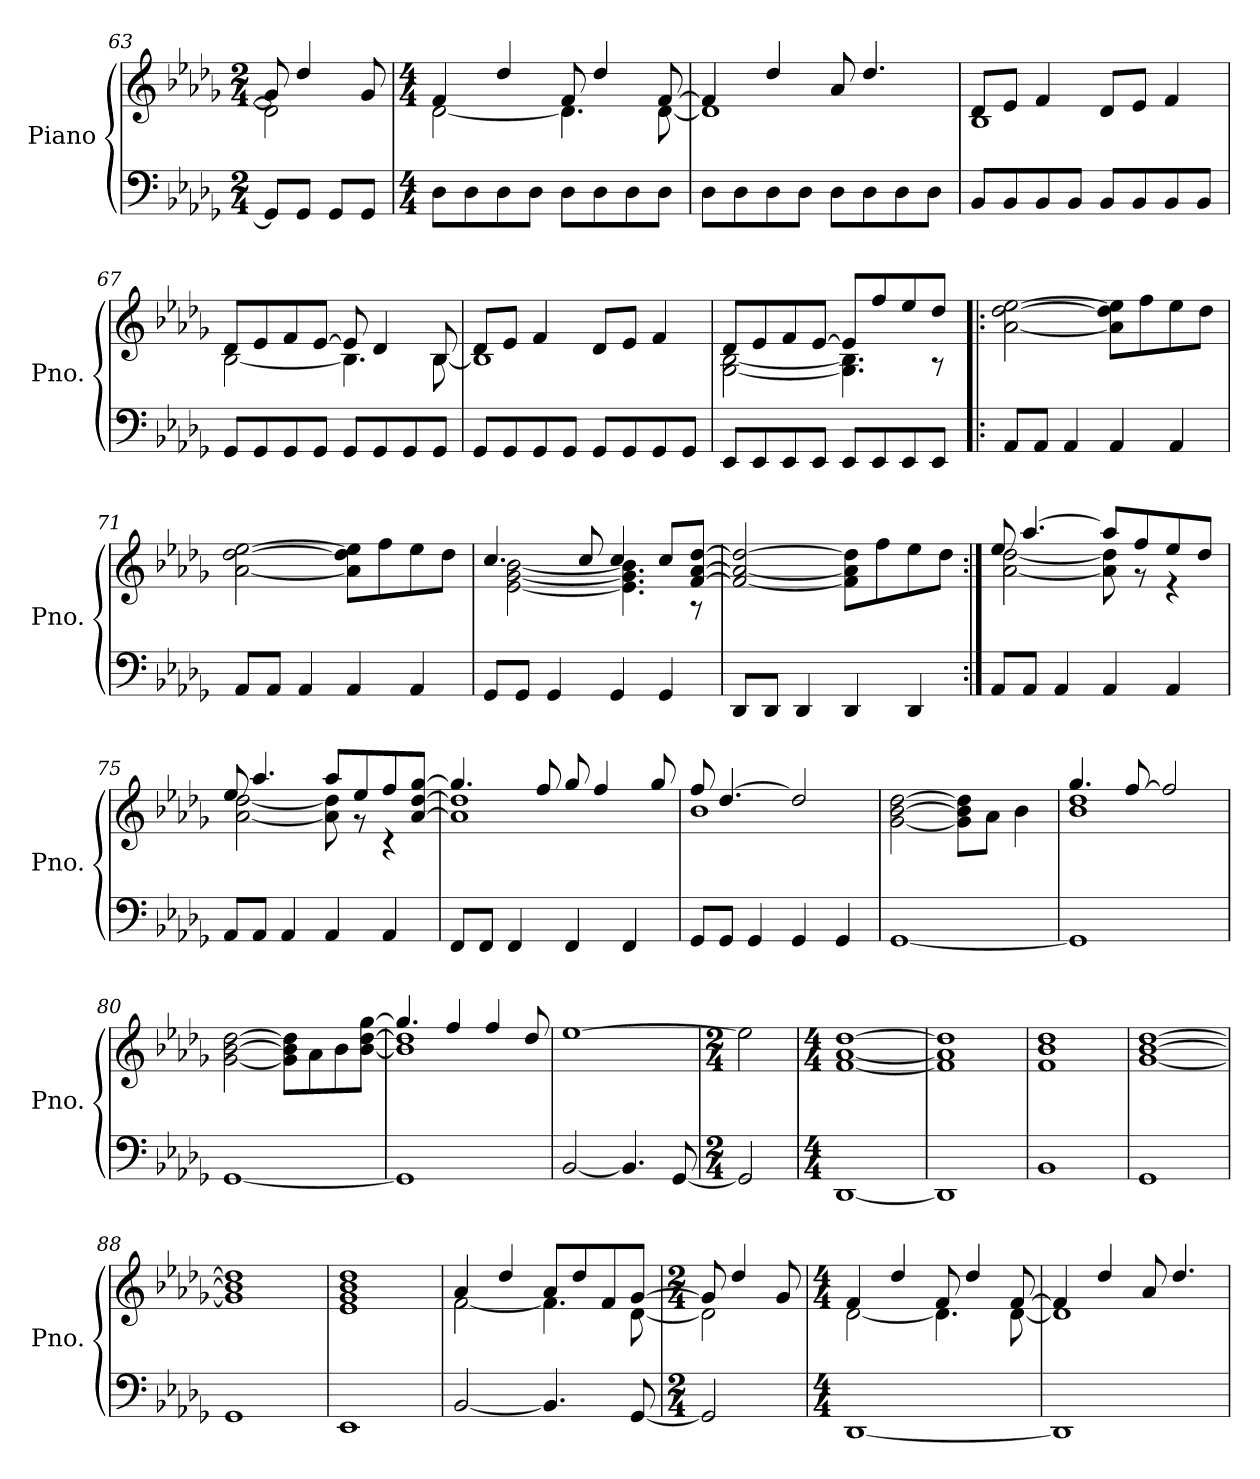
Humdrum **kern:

**kern	**kern
*part1	*part1
*staff2	*staff1
*I"Piano	*
*I'Pno.	*
*clefF4	*clefG2
*k[b-e-a-d-g-]	*k[b-e-a-d-g-]
*M2/4	*M2/4
=63	=63
*	*^
8GG-/L]	8g-/]	2d-\]
8GG-/J	4dd-/	.
8GG-/L	.	.
8GG-/J	8g-/	.
=64	=64	=64
*M4/4	*M4/4	*
8D-\L	4f/	[2d-\
8D-\	.	.
8D-\	4dd-/	.
8D-\J	.	.
8D-\L	8f/	4.d-\]
8D-\	4dd-/	.
8D-\	.	.
8D-\J	[8f/	[8d-\
=65	=65	=65
8D-\L	4f/]	1d-]
8D-\	.	.
8D-\	4dd-/	.
8D-\J	.	.
8D-\L	8a-/	.
8D-\	4.dd-/	.
8D-\	.	.
8D-\J	.	.
=66	=66	=66
8BB-/L	8d-/L	1B-
8BB-/	8e-/J	.
8BB-/	4f/	.
8BB-/J	.	.
8BB-/L	8d-/L	.
8BB-/	8e-/J	.
8BB-/	4f/	.
8BB-/J	.	.
!!LO:LB:g=z	!!
=67	=67	=67
8GG-/L	8d-/L	[2B-\
8GG-/	8e-/	.
8GG-/	8f/	.
8GG-/J	[8e-/J	.
8GG-/L	8e-/]	4.B-\]
8GG-/	4d-/	.
8GG-/	.	.
8GG-/J	8B-/	[8B-\
=68	=68	=68
8GG-/L	8d-/L	1B-]
8GG-/	8e-/J	.
8GG-/	4f/	.
8GG-/J	.	.
8GG-/L	8d-/L	.
8GG-/	8e-/J	.
8GG-/	4f/	.
8GG-/J	.	.
=69	=69	=69
8EE-/L	8d-/L	[2G-\ [2B-\
8EE-/	8e-/	.
8EE-/	8f/	.
8EE-/J	[8e-/J	.
8EE-/L	8e-/L]	4.G-\] 4.B-\]
8EE-/	8ff/	.
8EE-/	8ee-/	.
8EE-/J	8dd-/J	8r
*	*v	*v
=70!|:	=70!|:
8AA-/L	[2a-\ [2dd-\ [2ee-\
8AA-/J	.
4AA-/	.
4AA-/	8a-\] 8dd-\] 8ee-\]L
.	8ff\
4AA-/	8ee-\
.	8dd-\J
!!LO:LB:g=z
=71	=71
8AA-/L	[2a-\ [2dd-\ [2ee-\
8AA-/J	.
4AA-/	.
4AA-/	8a-\] 8dd-\] 8ee-\]L
.	8ff\
4AA-/	8ee-\
.	8dd-\J
=72	=72
*	*^
8GG-/L	4.cc/	[2e-\ [2g-\ [2b-\
8GG-/J	.	.
4GG-/	.	.
.	8cc/	.
4GG-/	4cc/	4.e-\] 4.g-\] 4.b-\]
4GG-/	8cc/L	.
.	[8f/ [8a-/ [8dd-/J	8r
*	*v	*v
=73	=73
8DD-/L	2f/_ 2a-/_ 2dd-/_
8DD-/J	.
4DD-/	.
4DD-/	8f\] 8a-\] 8dd-\]L
.	8ff\
4DD-/	8ee-\
.	8dd-\J
=74:|!	=74:|!
*	*^
8AA-/L	8ee-/	[2a-\ [2dd-\
8AA-/J	[4.aa-/	.
4AA-/	.	.
4AA-/	8aa-/L]	8a-\] 8dd-\]
.	8ff/	8r
4AA-/	8ee-/	4r
.	8dd-/J	.
=75	=75	=75
8AA-/L	8ee-/	[2a-\ [2dd-\
8AA-/J	4.aa-/	.
4AA-/	.	.
4AA-/	8aa-/L	8a-\] 8dd-\]
.	8ee-/	8r
4AA-/	8ff/	4r
.	[8a-/ [8dd-/ [8gg-/J	.
!!LO:PB:g=z	!!
=76	=76	=76
8FF/L	4.gg-/]	1a-] 1dd-]
8FF/J	.	.
4FF/	.	.
.	8ff/	.
4FF/	8gg-/	.
.	4ff/	.
4FF/	.	.
.	8gg-/	.
=77	=77	=77
8GG-/L	8ff/	1b-
8GG-/J	[4.dd-/	.
4GG-/	.	.
4GG-/	2dd-/]	.
4GG-/	.	.
*	*v	*v
=78	=78
[1GG-	[2g-\ [2b-\ [2dd-\
.	8g-\] 8b-\] 8dd-\]L
.	8a-\J
.	4b-\
=79	=79
*	*^
1GG-]	4.gg-/	1b- 1dd-
.	[8ff/	.
.	2ff/]	.
*	*v	*v
=80	=80
[1GG-	[2g-\ [2b-\ [2dd-\
.	8g-\] 8b-\] 8dd-\]L
.	8a-\
.	8b-\
.	[8b-\ [8dd-\ [8gg-\J
=81	=81
*	*^
1GG-]	4.gg-/]	1b-] 1dd-]
.	4ff/	.
.	4ff/	.
.	8dd-/	.
*	*v	*v
=82	=82
[2BB-/	[1ee-
4.BB-/]	.
[8GG-/	.
!!LO:LB:g=z
=83	=83
*M2/4	*M2/4
2GG-/]	2ee-\]
=84	=84
*M4/4	*M4/4
[1DD-	[1f [1a- [1dd-
=85	=85
1DD-]	1f] 1a-] 1dd-]
=86	=86
1BB-	1f 1b- 1dd-
=87	=87
1GG-	[1g- [1b- [1dd-
=88	=88
1GG-	1g-] 1b-] 1dd-]
=89	=89
1EE-	1e- 1g- 1b- 1dd-
=90	=90
*	*^
[2BB-/	4a-/	[2f\
.	4dd-/	.
4.BB-/]	8a-/L	4.f\]
.	8dd-/	.
.	8f/	.
[8GG-/	[8g-/J	[8d-\
=91	=91	=91
*M2/4	*M2/4	*
2GG-/]	8g-/]	2d-\]
.	4dd-/	.
.	8g-/	.
=92	=92	=92
*M4/4	*M4/4	*
[1DD-	4f/	[2d-\
.	4dd-/	.
.	8f/	4.d-\]
.	4dd-/	.
.	[8f/	[8d-\
!!LO:LB:g=z	!!
=93	=93	=93
1DD-]	4f/]	1d-]
.	4dd-/	.
.	8a-/	.
.	4.dd-/	.
*	*v	*v
=	=
*-	*-
